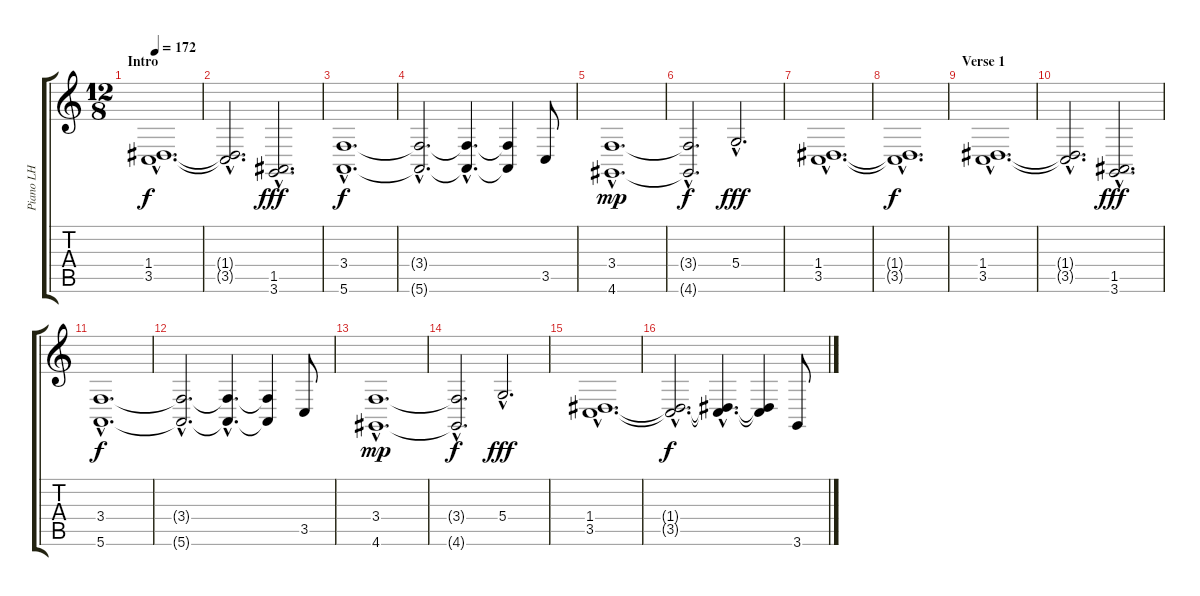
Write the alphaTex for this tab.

\track ("Piano LH" "Piano LH") {instrument acousticgrandpiano}
\staff {score tabs}
\tuning (E4 B3 G3 D3 A2 E2) {hide}
\ts (12 8)
\section ("" "Intro")
\tempo 172
\clef g2
\ks c
(1.4{hac} 3.5{hac}).1{d dy f instrument acousticgrandpiano} |
(1.4{hac t} 3.5{hac t}).2{d} (1.5{hac} 3.6{hac}).2{d dy fff} |
(3.4{hac} 5.6{hac}).1{d dy f} |
(3.4{hac t} 5.6{hac t}).2{d} (3.4{hac t} 5.6{hac t}).4{d} (3.4{t} 5.6{t}).4 3.5.8 |
(3.4{hac} 4.6{hac}).1{d dy mp} |
(3.4{hac t} 4.6{hac t}).2{d dy f} 5.4{hac}.2{d dy fff} |
(1.4{hac} 3.5{hac}).1{d} |
(1.4{hac t} 3.5{hac t}).1{d dy f} |
\section ("" "Verse 1")
(1.4{hac} 3.5{hac}).1{d} |
(1.4{hac t} 3.5{hac t}).2{d} (1.5{hac} 3.6{hac}).2{d dy fff} |
(3.4{hac} 5.6{hac}).1{d dy f} |
(3.4{hac t} 5.6{hac t}).2{d} (3.4{hac t} 5.6{hac t}).4{d} (3.4{t} 5.6{t}).4 3.5.8 |
(3.4{hac} 4.6{hac}).1{d dy mp} |
(3.4{hac t} 4.6{hac t}).2{d dy f} 5.4{hac}.2{d dy fff} |
(1.4{hac} 3.5{hac}).1{d} |
(1.4{hac t} 3.5{hac t}).2{d dy f} (1.4{hac t} 3.5{hac t}).4{d} (1.4{t} 3.5{t}).4 3.6.8
